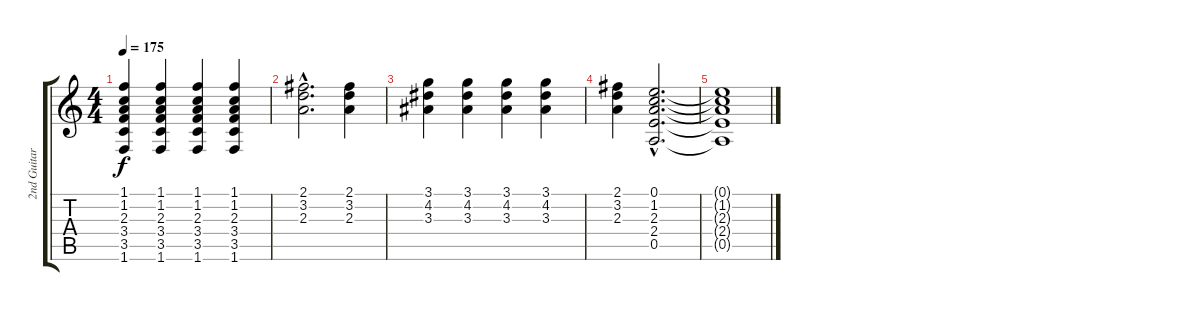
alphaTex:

\track ("2nd Guitar" "2nd Guitar") {instrument acousticguitarsteel}
\staff {score tabs}
\tuning (E4 B3 G3 D3 A2 E2) {hide}
\ts (4 4)
\tempo 175
\clef g2
\ks c
(1.1 1.2 2.3 3.4 3.5 1.6).4{dy f} (1.1 1.2 2.3 3.4 3.5 1.6).4 (1.1 1.2 2.3 3.4 3.5 1.6).4 (1.1 1.2 2.3 3.4 3.5 1.6).4 |
(2.1{hac} 3.2{hac} 2.3{hac}).2{d} (2.1 3.2 2.3).4 |
(3.1 4.2 3.3).4 (3.1 4.2 3.3).4 (3.1 4.2 3.3).4 (3.1 4.2 3.3).4 |
(2.1 3.2 2.3).4 (0.1{hac} 1.2{hac} 2.3{hac} 2.4{hac} 0.5{hac}).2{d} |
(0.1{t} 1.2{t} 2.3{t} 2.4{t} 0.5{t}).1
